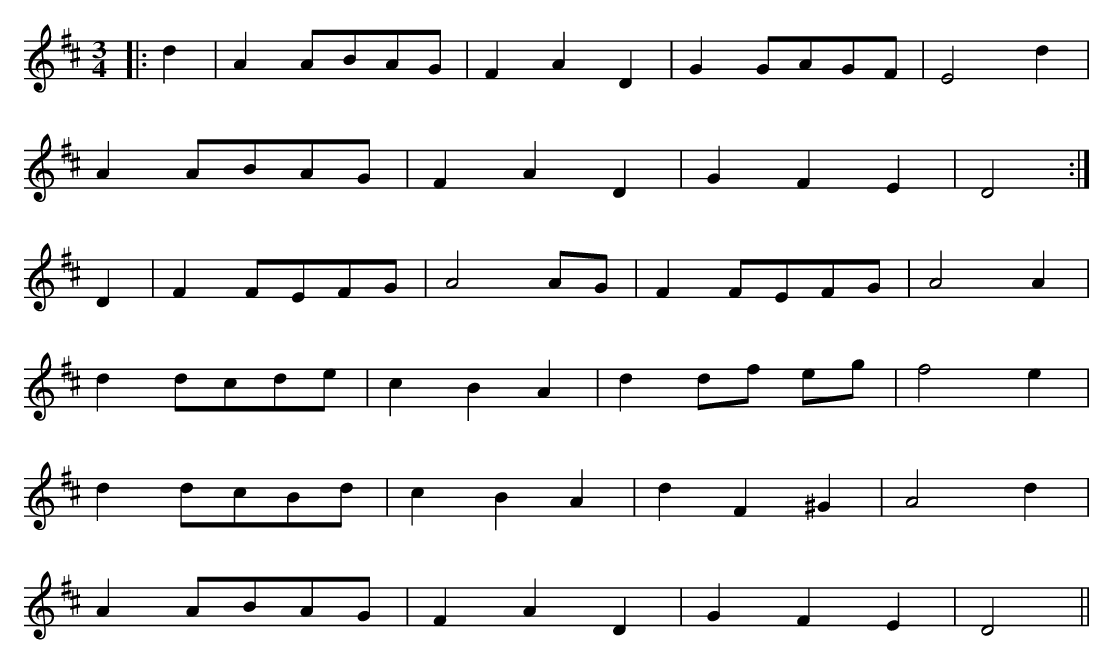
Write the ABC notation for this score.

X:1
M:3/4
K:D
|:d2| A2 ABAG| F2 A2 D2| G2 GAGF| E4 d2|
 A2 ABAG| F2 A2 D2| G2 F2 E2| D4:|
D2| F2 FEFG| A4 AG| F2 FEFG| A4 A2|
 d2 dcde| c2 B2 A2| d2 df eg| f4 e2|
 d2 dcBd| c2 B2 A2| d2 F2 ^G2| A4 d2|
 A2 ABAG| F2 A2 D2| G2 F2 E2| D4||
